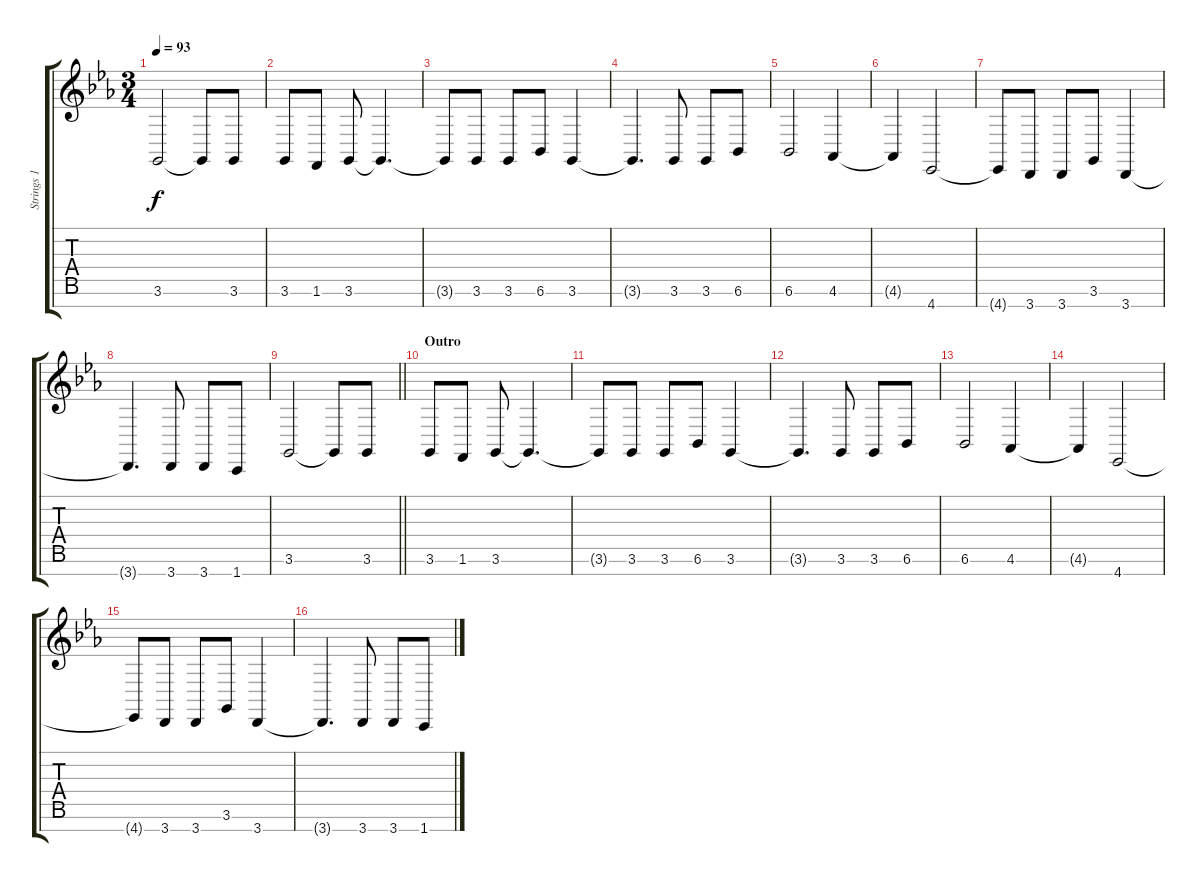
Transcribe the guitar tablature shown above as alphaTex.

\track ("Strings 1" "Strings 1") {instrument synthstrings1}
\staff {score tabs}
\tuning (E4 B3 G3 D3 A2 E2 B1) {hide}
\ts (3 4)
\tempo 93
\clef g2
\ks cminor
3.6.2{dy f} 3.6{t}.8 3.6.8 |
3.6.8 1.6.8 3.6.8 3.6{t}.4{d} |
3.6{t}.8 3.6.8 3.6.8 6.6.8 3.6.4 |
3.6{t}.4{d} 3.6.8 3.6.8 6.6.8 |
6.6.2 4.6.4 |
4.6{t}.4 4.7.2 |
4.7{t}.8 3.7.8 3.7.8 3.6.8 3.7.4 |
3.7{t}.4{d} 3.7.8 3.7.8 1.7.8 |
\barLineRight lightlight
3.6.2 3.6{t}.8 3.6.8 |
\section ("" "Outro")
3.6.8{volume 7} 1.6.8 3.6.8 3.6{t}.4{d} |
3.6{t}.8 3.6.8 3.6.8 6.6.8 3.6.4 |
3.6{t}.4{d} 3.6.8 3.6.8 6.6.8 |
6.6.2 4.6.4 |
4.6{t}.4{volume 0} 4.7.2 |
4.7{t}.8 3.7.8 3.7.8 3.6.8 3.7.4 |
3.7{t}.4{d} 3.7.8 3.7.8 1.7.8
